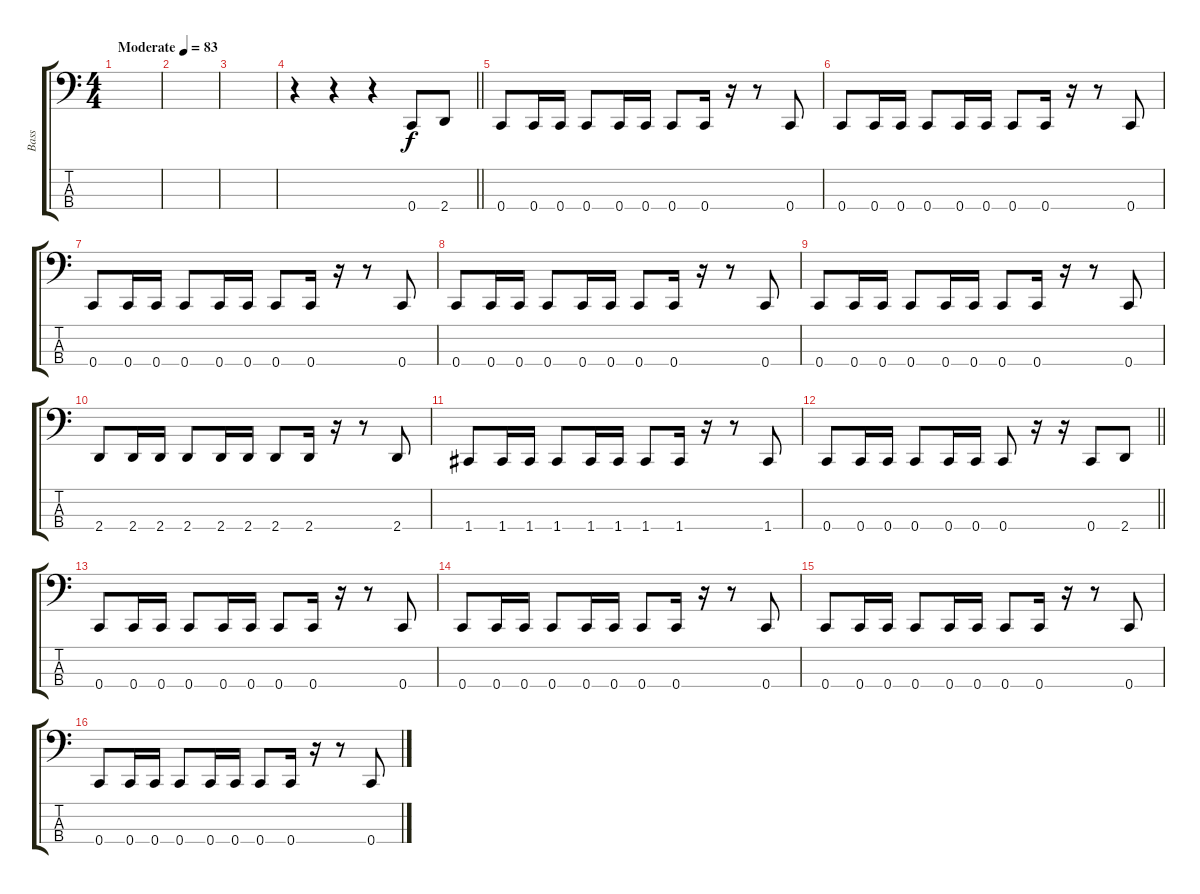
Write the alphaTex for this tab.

\track ("Bass" "Bass") {instrument electricbassfinger}
\staff {score tabs}
\tuning (Eb2 Bb1 F1 C1) {hide}
\ts (4 4)
\section ("" "")
\tempo (83 "Moderate")
\clef f4
\ks c
|
|
|
\barLineRight lightlight
r.4 r.4 r.4 0.4.8 2.4.8 |
\section ("" "")
0.4.8 0.4.16 0.4.16 0.4.8 0.4.16 0.4.16 0.4.8 0.4.16 r.16 r.8 0.4.8 |
0.4.8 0.4.16 0.4.16 0.4.8 0.4.16 0.4.16 0.4.8 0.4.16 r.16 r.8 0.4.8 |
0.4.8 0.4.16 0.4.16 0.4.8 0.4.16 0.4.16 0.4.8 0.4.16 r.16 r.8 0.4.8 |
0.4.8 0.4.16 0.4.16 0.4.8 0.4.16 0.4.16 0.4.8 0.4.16 r.16 r.8 0.4.8 |
0.4.8 0.4.16 0.4.16 0.4.8 0.4.16 0.4.16 0.4.8 0.4.16 r.16 r.8 0.4.8 |
2.4.8 2.4.16 2.4.16 2.4.8 2.4.16 2.4.16 2.4.8 2.4.16 r.16 r.8 2.4.8 |
1.4.8 1.4.16 1.4.16 1.4.8 1.4.16 1.4.16 1.4.8 1.4.16 r.16 r.8 1.4.8 |
\barLineRight lightlight
0.4.8 0.4.16 0.4.16 0.4.8 0.4.16 0.4.16 0.4.8 r.16 r.16 0.4.8 2.4.8 |
\section ("" "")
0.4.8 0.4.16 0.4.16 0.4.8 0.4.16 0.4.16 0.4.8 0.4.16 r.16 r.8 0.4.8 |
0.4.8 0.4.16 0.4.16 0.4.8 0.4.16 0.4.16 0.4.8 0.4.16 r.16 r.8 0.4.8 |
0.4.8 0.4.16 0.4.16 0.4.8 0.4.16 0.4.16 0.4.8 0.4.16 r.16 r.8 0.4.8 |
0.4.8 0.4.16 0.4.16 0.4.8 0.4.16 0.4.16 0.4.8 0.4.16 r.16 r.8 0.4.8
